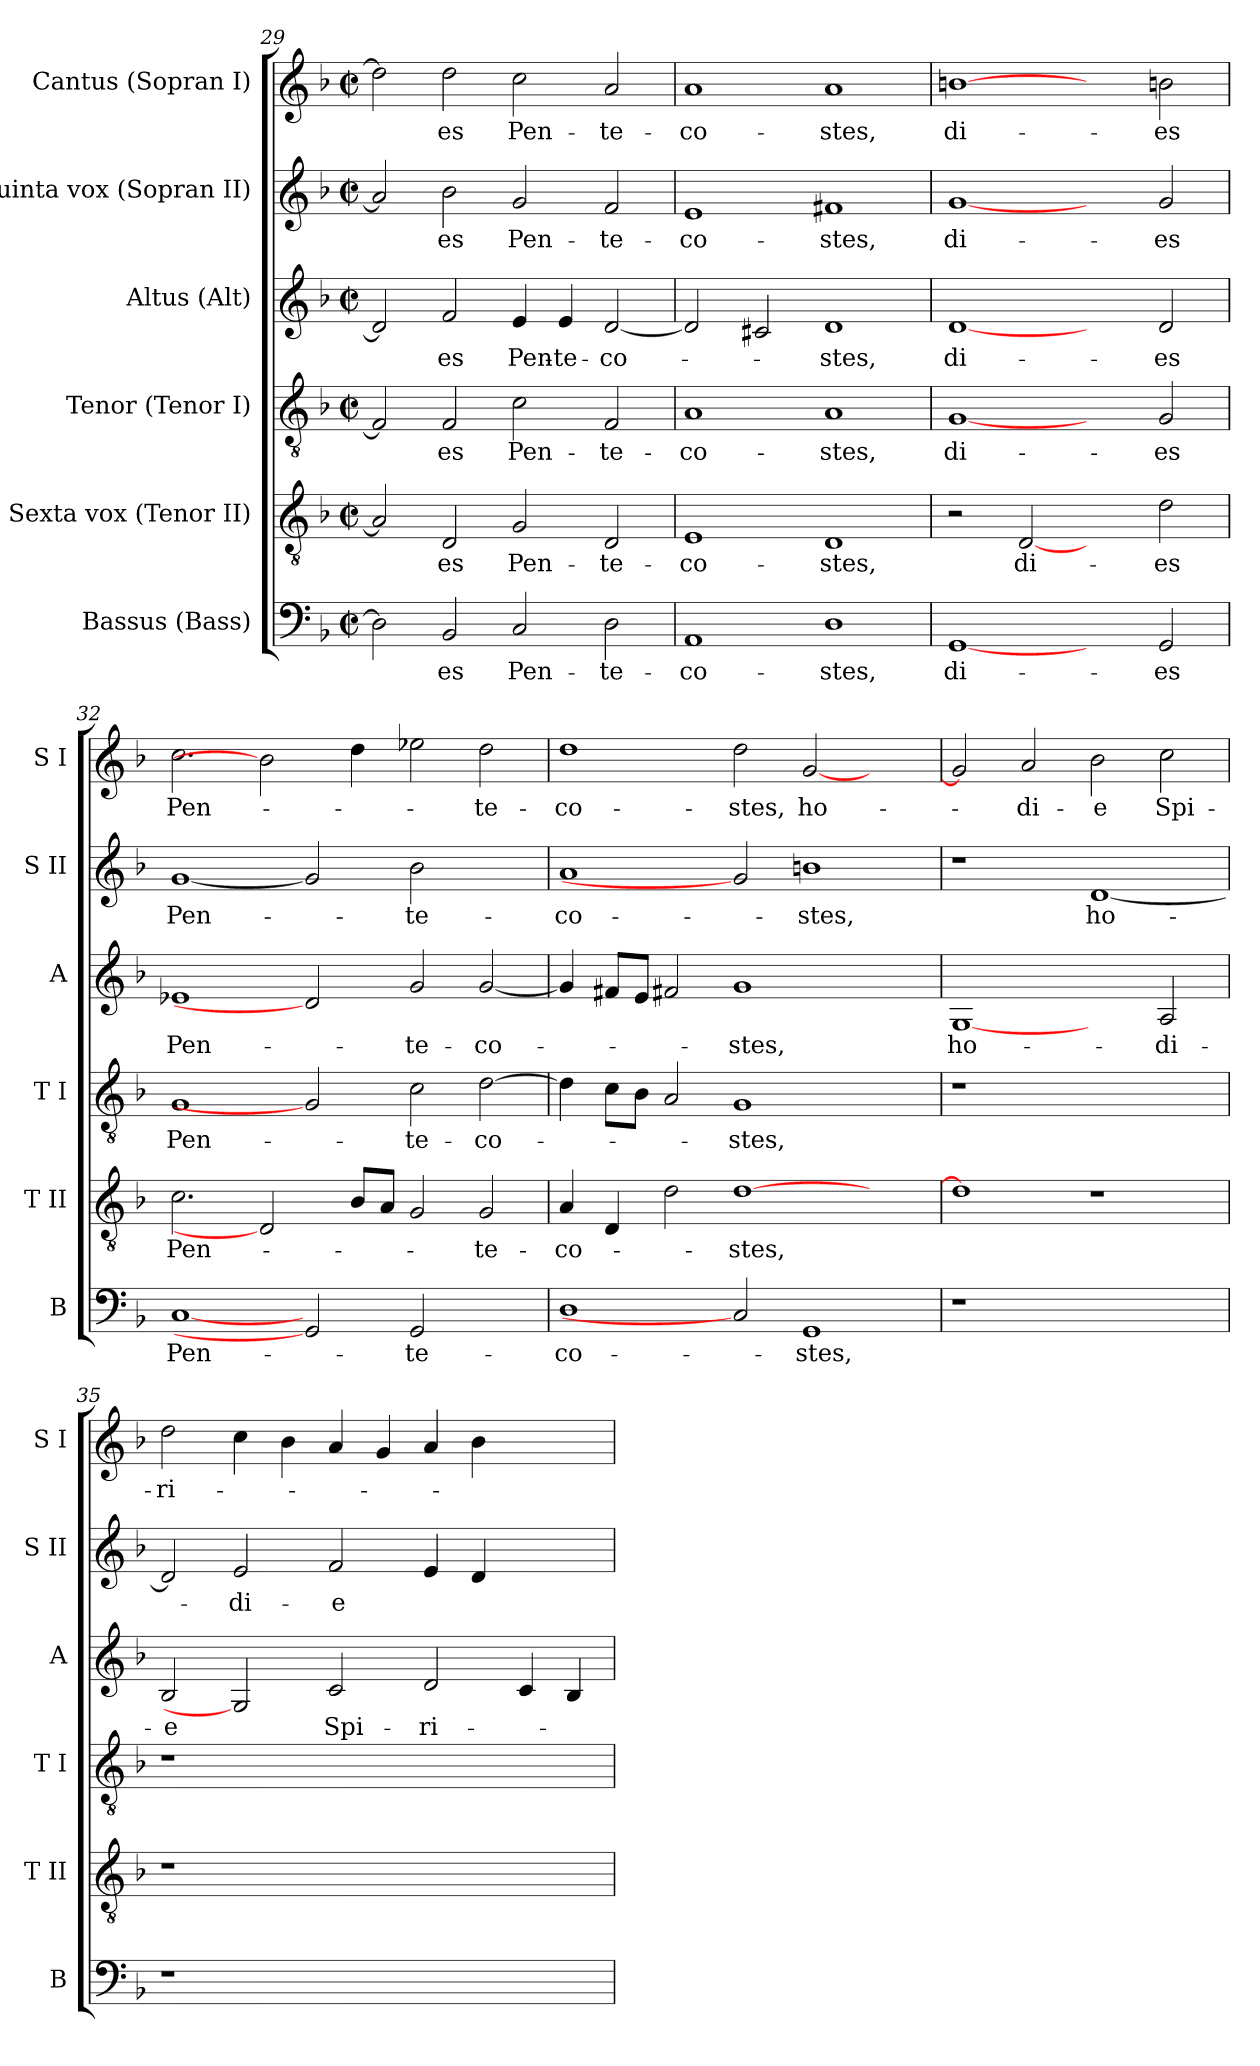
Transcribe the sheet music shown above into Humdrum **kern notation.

**kern	**text	**kern	**text	**kern	**text	**kern	**text	**kern	**text	**kern	**text
*part6	*part6	*part5	*part5	*part4	*part4	*part3	*part3	*part2	*part2	*part1	*part1
*staff6	*staff6	*staff5	*staff5	*staff4	*staff4	*staff3	*staff3	*staff2	*staff2	*staff1	*staff1
*I"Bassus (Bass)	*	*I"Sexta vox (Tenor II)	*	*I"Tenor (Tenor I)	*	*I"Altus (Alt)	*	*I"Quinta vox (Sopran II)	*	*I"Cantus (Sopran I)	*
*I'B	*	*I'T II	*	*I'T I	*	*I'A	*	*I'S II	*	*I'S I	*
*clefF4	*	*clefGv2	*	*clefGv2	*	*clefG2	*	*clefG2	*	*clefG2	*
*k[b-]	*	*k[b-]	*	*k[b-]	*	*k[b-]	*	*k[b-]	*	*k[b-]	*
*F:	*	*F:	*	*F:	*	*F:	*	*F:	*	*F:	*
*M2/2	*	*M2/2	*	*M2/2	*	*M2/2	*	*M2/2	*	*M2/2	*
*met(c|)	*	*met(c|)	*	*met(c|)	*	*met(c|)	*	*met(c|)	*	*met(c|)	*
=29	=29	=29	=29	=29	=29	=29	=29	=29	=29	=29	=29
2D\]	.	2A/]	.	2F/]	.	2d/]	.	2a/]	.	2dd\]	.
2BB-/	-es	2D/	-es	2F/	-es	2f/	-es	2b-\	-es	2dd\	-es
2C/	Pen-	2G/	Pen-	2c\	Pen-	4e/	Pen-	2g/	Pen-	2cc\	Pen-
.	.	.	.	.	.	4e/	-te-	.	.	.	.
2D\	-te-	2D/	-te-	2F/	-te-	[2d/	-co-	2f/	-te-	2a/	-te-
=30	=30	=30	=30	=30	=30	=30	=30	=30	=30	=30	=30
1AA	-co-	1E	-co-	1A	-co-	2d/]	.	1e	-co-	1a	-co-
.	.	.	.	.	.	2c#X/	.	.	.	.	.
1D	-stes,	1D	-stes,	1A	-stes,	1d	-stes,	1f#X	-stes,	1a	-stes,
=31	=31	=31	=31	=31	=31	=31	=31	=31	=31	=31	=31
[1GG	di-	2r	.	[1G	di-	[1d	di-	[1g	di-	[1bn	di-
.	.	[2D	di-	.	.	.	.	.	.	.	.
2ryy	.	2ryy	.	2ryy	.	2ryy	.	2ryy	.	2ryy	.
2GG/	-es	2d\	-es	2G/	-es	2d/	-es	2g/	-es	2bn\	-es
=32	=32	=32	=32	=32	=32	=32	=32	=32	=32	=32	=32
[1C	Pen-	2.c\	Pen-	1G	Pen-	1e-X	Pen-	[1g	Pen-	2.cc\	Pen-
.	.	2D]	.	.	.	.	.	.	.	2b]	.
2GG]	.	.	.	2G]	.	2d]	.	2g]	.	.	.
.	.	8B-/L	.	.	.	.	.	.	.	4dd\	.
.	.	8A/J	.	.	.	.	.	.	.	.	.
2GG/	-te-	2G/	.	2c\	-te-	2g/	-te-	2b-\	-te-	2ee-X\	.
2ryy	.	2G/	-te-	[>2d\	-co-	[>2g/	-co-	2ryy	.	2dd\	-te-
=33	=33	=33	=33	=33	=33	=33	=33	=33	=33	=33	=33
1D	-co-	4A/	-co-	4d\]	.	4g/]	.	1a	-co-	1dd	-co-
.	.	4D/	.	8c\L	.	8f#X/L	.	.	.	.	.
.	.	.	.	8B-\J	.	8e/J	.	.	.	.	.
.	.	2d\	.	2A/	.	2f#X/	.	.	.	.	.
2C]	.	[>1d	-stes,	1G	-stes,	1g	-stes,	2g]	.	2dd\	-stes,
1GG	-stes,	.	.	.	.	.	.	1bn	-stes,	[>2g/	ho-
.	.	2ryy	.	2ryy	.	2ryy	.	.	.	2ryy	.
!!LO:PB:g=z
=34	=34	=34	=34	=34	=34	=34	=34	=34	=34	=34	=34
1r	.	1d]	.	1r	.	[1G	ho-	1r	.	2g/]	.
.	.	.	.	.	.	.	.	.	.	2a/	-di-
1ryy	.	1r	.	1ryy	.	2ryy	.	[1d	ho-	2b-\	-e
.	.	.	.	.	.	2A/	-di-	.	.	2cc\	Spi-
=35	=35	=35	=35	=35	=35	=35	=35	=35	=35	=35	=35
1r	.	1r	.	1r	.	2B-/	-e	2d/]	.	2dd\	-ri-
.	.	.	.	.	.	2G]	.	2e/	-di-	4cc\	.
.	.	.	.	.	.	.	.	.	.	4b-\	.
1.ryy	.	1.ryy	.	1.ryy	.	2c/	Spi-	2f/	-e	4a/	.
.	.	.	.	.	.	.	.	.	.	4g/	.
.	.	.	.	.	.	2d/	-ri-	4e/	.	4a/	.
.	.	.	.	.	.	.	.	4d/	.	4b-\	.
.	.	.	.	.	.	4c/	.	2ryy	.	2ryy	.
.	.	.	.	.	.	4B-/	.	.	.	.	.
=	=	=	=	=	=	=	=	=	=	=	=
*-	*-	*-	*-	*-	*-	*-	*-	*-	*-	*-	*-
